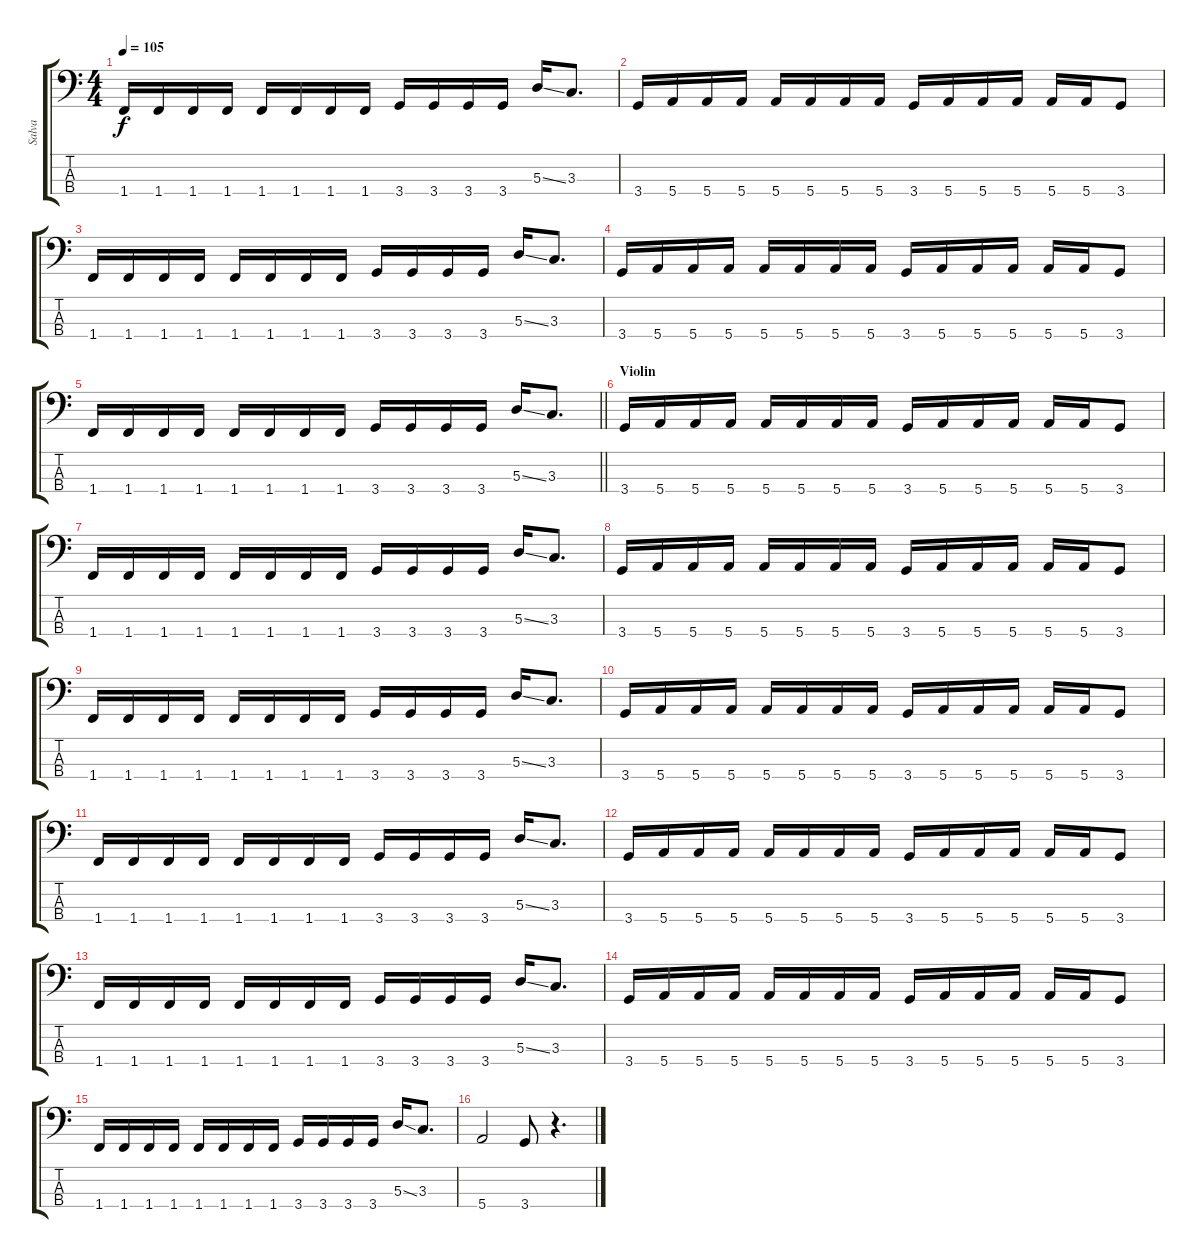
\track ("Salva" "Salva") {instrument electricbassfinger}
\staff {score tabs}
\tuning (G2 D2 A1 E1) {hide}
\ts (4 4)
\tempo 105
\clef f4
\ks c
1.4.16{dy f} 1.4.16 1.4.16 1.4.16 1.4.16 1.4.16 1.4.16 1.4.16 3.4.16 3.4.16 3.4.16 3.4.16 5.3{ss}.16 3.3.8{d} |
3.4.16 5.4.16 5.4.16 5.4.16 5.4.16 5.4.16 5.4.16 5.4.16 3.4.16 5.4.16 5.4.16 5.4.16 5.4.16 5.4.16 3.4.8 |
1.4.16 1.4.16 1.4.16 1.4.16 1.4.16 1.4.16 1.4.16 1.4.16 3.4.16 3.4.16 3.4.16 3.4.16 5.3{ss}.16 3.3.8{d} |
3.4.16 5.4.16 5.4.16 5.4.16 5.4.16 5.4.16 5.4.16 5.4.16 3.4.16 5.4.16 5.4.16 5.4.16 5.4.16 5.4.16 3.4.8 |
\barLineRight lightlight
1.4.16 1.4.16 1.4.16 1.4.16 1.4.16 1.4.16 1.4.16 1.4.16 3.4.16 3.4.16 3.4.16 3.4.16 5.3{ss}.16 3.3.8{d} |
\section ("" "Violin")
3.4.16 5.4.16 5.4.16 5.4.16 5.4.16 5.4.16 5.4.16 5.4.16 3.4.16 5.4.16 5.4.16 5.4.16 5.4.16 5.4.16 3.4.8 |
1.4.16 1.4.16 1.4.16 1.4.16 1.4.16 1.4.16 1.4.16 1.4.16 3.4.16 3.4.16 3.4.16 3.4.16 5.3{ss}.16 3.3.8{d} |
3.4.16 5.4.16 5.4.16 5.4.16 5.4.16 5.4.16 5.4.16 5.4.16 3.4.16 5.4.16 5.4.16 5.4.16 5.4.16 5.4.16 3.4.8 |
1.4.16 1.4.16 1.4.16 1.4.16 1.4.16 1.4.16 1.4.16 1.4.16 3.4.16 3.4.16 3.4.16 3.4.16 5.3{ss}.16 3.3.8{d} |
3.4.16 5.4.16 5.4.16 5.4.16 5.4.16 5.4.16 5.4.16 5.4.16 3.4.16 5.4.16 5.4.16 5.4.16 5.4.16 5.4.16 3.4.8 |
1.4.16 1.4.16 1.4.16 1.4.16 1.4.16 1.4.16 1.4.16 1.4.16 3.4.16 3.4.16 3.4.16 3.4.16 5.3{ss}.16 3.3.8{d} |
3.4.16 5.4.16 5.4.16 5.4.16 5.4.16 5.4.16 5.4.16 5.4.16 3.4.16 5.4.16 5.4.16 5.4.16 5.4.16 5.4.16 3.4.8 |
1.4.16 1.4.16 1.4.16 1.4.16 1.4.16 1.4.16 1.4.16 1.4.16 3.4.16 3.4.16 3.4.16 3.4.16 5.3{ss}.16 3.3.8{d} |
3.4.16 5.4.16 5.4.16 5.4.16 5.4.16 5.4.16 5.4.16 5.4.16 3.4.16 5.4.16 5.4.16 5.4.16 5.4.16 5.4.16 3.4.8 |
1.4.16 1.4.16 1.4.16 1.4.16 1.4.16 1.4.16 1.4.16 1.4.16 3.4.16 3.4.16 3.4.16 3.4.16 5.3{ss}.16 3.3.8{d} |
5.4.2 3.4.8 r.4{d}
